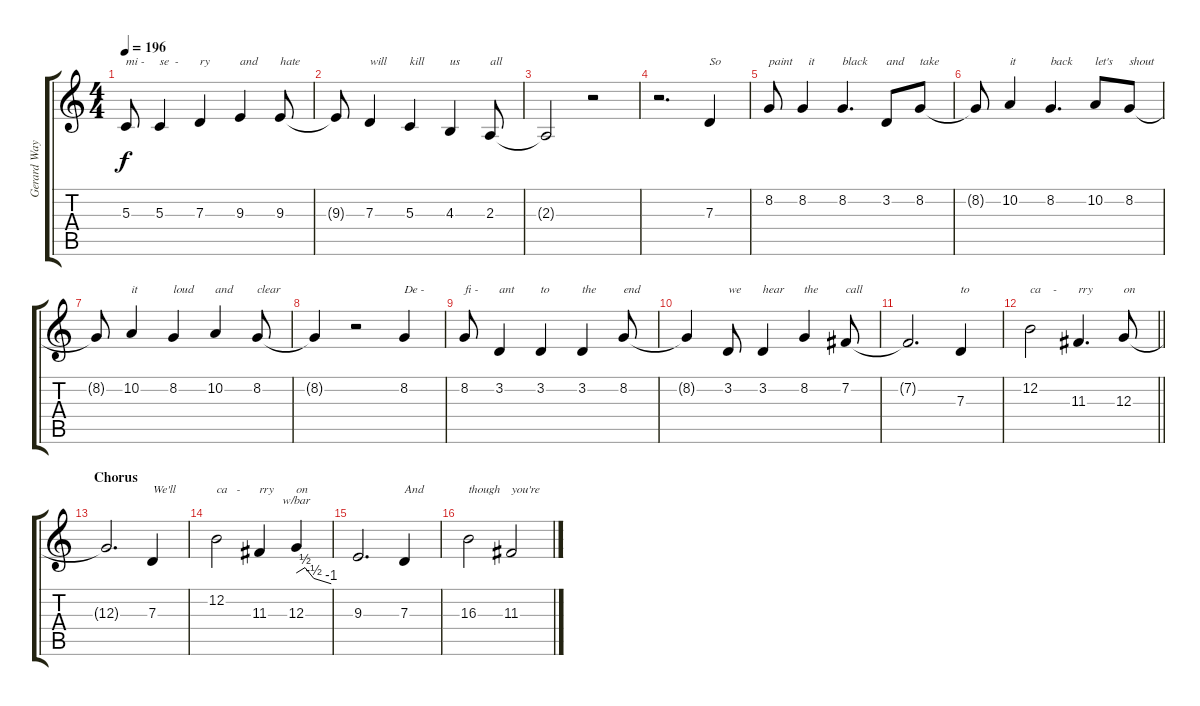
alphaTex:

\track ("Gerard Way (vocals)" "Gerard Way") {instrument clarinet}
\staff {score tabs}
\tuning (E4 B3 G3 D3 A2 E2) {hide}
\ts (4 4)
\tempo 196
\clef g2
\ks c
5.3.8{txt "mi -" dy f} 5.3.4{txt "se  -"} 7.3.4{txt "ry"} 9.3.4{txt "and"} 9.3.8{txt "hate"} |
9.3{t}.8 7.3.4{txt "will"} 5.3.4{txt "kill"} 4.3.4{txt "us"} 2.3.8{txt "all"} |
2.3{t}.2 r.2 |
r.2{d} 7.3.4{txt "So"} |
8.2.8{txt "paint"} 8.2.4{txt "  it"} 8.2.4{d txt "black"} 3.2.8{txt "and"} 8.2.8{txt "take"} |
8.2{t}.8 10.2.4{txt "it"} 8.2.4{d txt "back"} 10.2.8{txt "let's"} 8.2.8{txt "shout"} |
8.2{t}.8 10.2.4{txt "it"} 8.2.4{txt "loud"} 10.2.4{txt "and"} 8.2.8{txt "clear"} |
8.2{t}.4 r.2 8.2.4{txt "De -"} |
8.2.8{txt "fi -"} 3.2.4{txt "ant"} 3.2.4{txt "to"} 3.2.4{txt "the"} 8.2.8{txt "end"} |
8.2{t}.4 3.2.8{txt "we"} 3.2.4{txt "hear"} 8.2.4{txt "the"} 7.2.8{txt "call"} |
7.2{t}.2{d} 7.3.4{txt "to"} |
\barLineRight lightlight
12.2.2{txt "ca    -"} 11.3.4{d txt "rry"} 12.3.8{txt "on"} |
\section ("" "Chorus")
12.3{t}.2{d} 7.3.4{txt "We'll"} |
12.2.2{txt "ca   -"} 11.3.4{txt "rry"} 12.3.4{tbe (custom default 0 0 15 2 30 -2 60 -4) txt "on"} |
9.3.2{d} 7.3.4{txt "And"} |
16.3.2{txt "though"} 11.3.2{txt "you're"}
